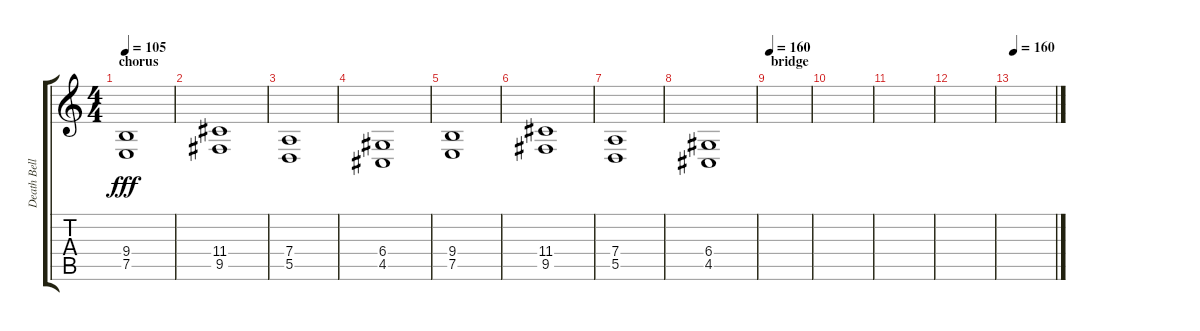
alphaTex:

\track ("Death Bells" "Death Bell") {instrument tubularbells}
\staff {score tabs}
\tuning (E4 B3 G3 D3 A2 E2) {hide}
\ts (4 4)
\section ("" "chorus")
\tempo 105
\clef g2
\ks c
(9.4 7.5).1{dy fff} |
(11.4 9.5).1 |
(7.4 5.5).1 |
(6.4 4.5).1 |
(9.4 7.5).1 |
(11.4 9.5).1 |
(7.4 5.5).1 |
(6.4 4.5).1 |
\section ("" "bridge")
\tempo 160
|
|
|
|
\tempo 160
